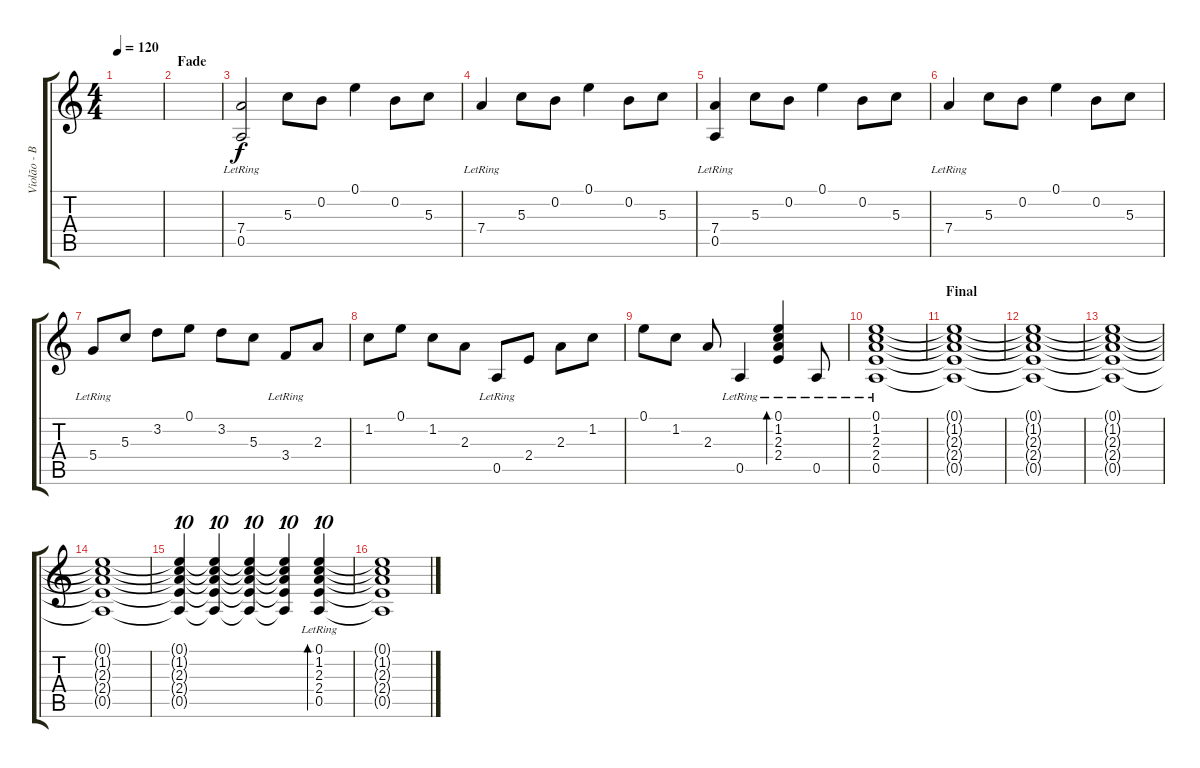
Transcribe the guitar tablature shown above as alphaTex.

\track ("Violão - Base" "Violão - B") {instrument acousticguitarsteel}
\staff {score tabs}
\tuning (E4 B3 G3 D3 A2 E2) {hide}
\ts (4 4)
\tempo 120
\clef g2
\ks c
|
\section ("" "Fade")
|
(7.4{lr} 0.5{lr}).2 5.3.8 0.2.8 0.1.4 0.2.8 5.3.8 |
7.4{lr}.4 5.3.8 0.2.8 0.1.4 0.2.8 5.3.8 |
(7.4{lr} 0.5{lr}).4 5.3.8 0.2.8 0.1.4 0.2.8 5.3.8 |
7.4{lr}.4 5.3.8 0.2.8 0.1.4 0.2.8 5.3.8 |
5.4{lr}.8 5.3.8 3.2.8 0.1.8 3.2.8 5.3.8 3.4{lr}.8 2.3.8 |
1.2.8 0.1.8 1.2.8 2.3.8 0.5{lr}.8 2.4.8 2.3.8 1.2.8 |
0.1.8 1.2.8 2.3.8 0.5{lr}.4 (0.1 1.2 2.3{lr} 2.4).4{bd 240} 0.5{lr}.8 |
(0.1{lr} 1.2{lr} 2.3{lr} 2.4{lr} 0.5).1 |
\section ("" "Final")
(0.1{t} 1.2{t} 2.3{t} 2.4{t} 0.5{t}).1 |
(0.1{t} 1.2{t} 2.3{t} 2.4{t} 0.5{t}).1 |
(0.1{t} 1.2{t} 2.3{t} 2.4{t} 0.5{t}).1 |
(0.1{t} 1.2{t} 2.3{t} 2.4{t} 0.5{t}).1 |
(0.1{t} 1.2{t} 2.3{t} 2.4{t} 0.5{t}).4{tu (10 8)} (0.1{t} 1.2{t} 2.3{t} 2.4{t} 0.5{t}).4{tu (10 8)} (0.1{t} 1.2{t} 2.3{t} 2.4{t} 0.5{t}).4{tu (10 8)} (0.1{t} 1.2{t} 2.3{t} 2.4{t} 0.5{t}).4{tu (10 8)} (0.1{lr} 1.2{lr} 2.3{lr} 2.4{lr} 0.5{lr}).4{tu (10 8) bd 480} |
(0.1{t} 1.2{t} 2.3{t} 2.4{t} 0.5{t}).1
